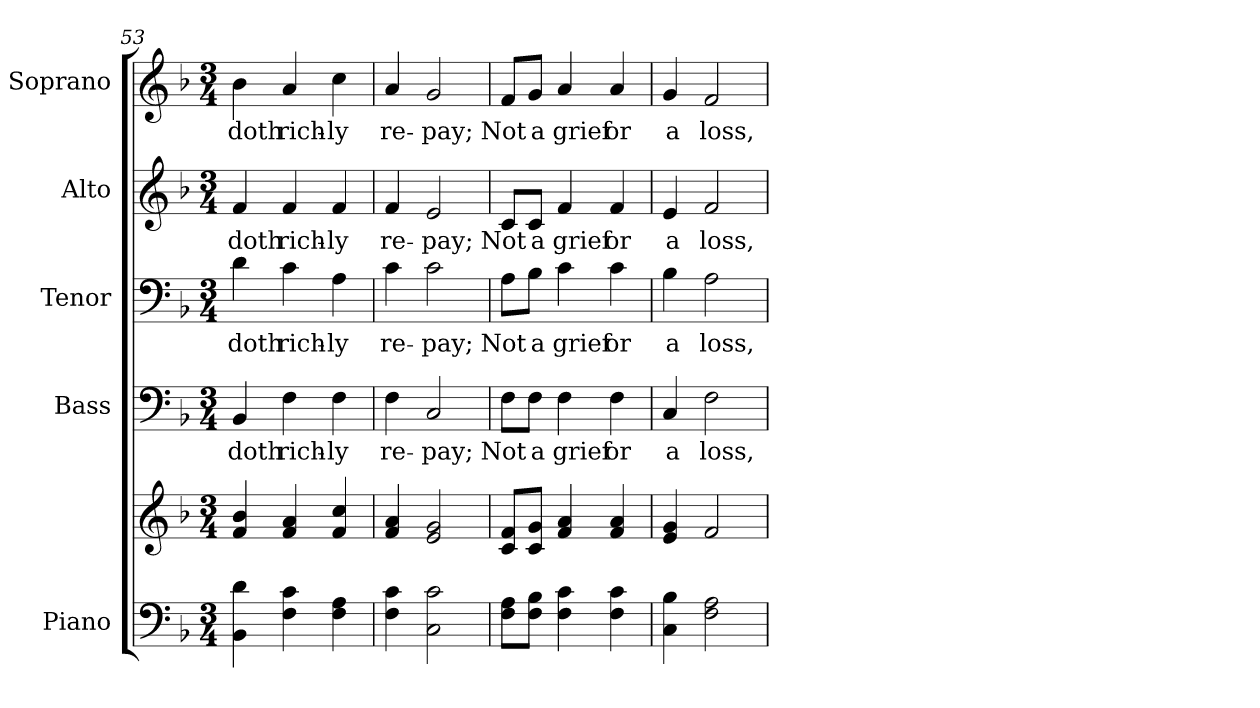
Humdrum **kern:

**kern	**kern	**kern	**text	**kern	**text	**kern	**text	**kern	**text
*part5	*part5	*part4	*part4	*part3	*part3	*part2	*part2	*part1	*part1
*staff6	*staff5	*staff4	*staff4	*staff3	*staff3	*staff2	*staff2	*staff1	*staff1
*I"Piano	*	*I"Bass	*	*I"Tenor	*	*I"Alto	*	*I"Soprano	*
*I'Pno.	*	*I'B.	*	*I'T.	*	*I'A.	*	*I'S.	*
!!LO:PB:g=z
*clefF4	*clefG2	*clefF4	*	*clefF4	*	*clefG2	*	*clefG2	*
*k[b-]	*k[b-]	*k[b-]	*	*k[b-]	*	*k[b-]	*	*k[b-]	*
*F:	*F:	*F:	*	*F:	*	*F:	*	*F:	*
*M3/4	*M3/4	*M3/4	*	*M3/4	*	*M3/4	*	*M3/4	*
=53	=53	=53	=53	=53	=53	=53	=53	=53	=53
!	!	!	!LO:LY:b:color=#000000	!	!	!	!	!	!
!	!	!	!	!	!LO:LY:b:color=#000000	!	!	!	!
!	!	!	!	!	!	!	!LO:LY:b:color=#000000	!	!
!	!	!	!	!	!	!	!	!	!LO:LY:b:color=#000000
4BB-i\ 4di	4fi/ 4b-i	4BB-i/	doth	4di\	doth	4fi/	doth	4b-i\	doth
!	!	!	!LO:LY:b:color=#000000	!	!	!	!	!	!
!	!	!	!	!	!LO:LY:b:color=#000000	!	!	!	!
!	!	!	!	!	!	!	!LO:LY:b:color=#000000	!	!
!	!	!	!	!	!	!	!	!	!LO:LY:b:color=#000000
4Fi\ 4ci	4fi/ 4ai	4Fi\	rich-	4ci\	rich-	4fi/	rich-	4ai/	rich-
!	!	!	!LO:LY:b:color=#000000	!	!	!	!	!	!
!	!	!	!	!	!LO:LY:b:color=#000000	!	!	!	!
!	!	!	!	!	!	!	!LO:LY:b:color=#000000	!	!
!	!	!	!	!	!	!	!	!	!LO:LY:b:color=#000000
4Fi\ 4Ai	4fi/ 4cci	4Fi\	-ly	4Ai\	-ly	4fi/	-ly	4cci\	-ly
=54	=54	=54	=54	=54	=54	=54	=54	=54	=54
!	!	!	!LO:LY:b:color=#000000	!	!	!	!	!	!
!	!	!	!	!	!LO:LY:b:color=#000000	!	!	!	!
!	!	!	!	!	!	!	!LO:LY:b:color=#000000	!	!
!	!	!	!	!	!	!	!	!	!LO:LY:b:color=#000000
4Fi\ 4ci	4fi/ 4ai	4Fi\	re-	4ci\	re-	4fi/	re-	4ai/	re-
!	!	!	!LO:LY:b:color=#000000	!	!	!	!	!	!
!	!	!	!	!	!LO:LY:b:color=#000000	!	!	!	!
!	!	!	!	!	!	!	!LO:LY:b:color=#000000	!	!
!	!	!	!	!	!	!	!	!	!LO:LY:b:color=#000000
2Ci\ 2ci	2ei/ 2gi	2Ci/	-pay;	2ci\	-pay;	2ei/	-pay;	2gi/	-pay;
=55	=55	=55	=55	=55	=55	=55	=55	=55	=55
!	!	!	!LO:LY:b:color=#000000	!	!	!	!	!	!
!	!	!	!	!	!LO:LY:b:color=#000000	!	!	!	!
!	!	!	!	!	!	!	!LO:LY:b:color=#000000	!	!
!	!	!	!	!	!	!	!	!	!LO:LY:b:color=#000000
8Fi\ 8AiL	8ci/ 8fiL	8Fi\L	Not	8Ai\L	Not	8ci/L	Not	8fi/L	Not
!	!	!	!LO:LY:b:color=#000000	!	!	!	!	!	!
!	!	!	!	!	!LO:LY:b:color=#000000	!	!	!	!
!	!	!	!	!	!	!	!LO:LY:b:color=#000000	!	!
!	!	!	!	!	!	!	!	!	!LO:LY:b:color=#000000
8Fi\ 8B-iJ	8ci/ 8giJ	8Fi\J	a	8B-i\J	a	8ci/J	a	8gi/J	a
!	!	!	!LO:LY:b:color=#000000	!	!	!	!	!	!
!	!	!	!	!	!LO:LY:b:color=#000000	!	!	!	!
!	!	!	!	!	!	!	!LO:LY:b:color=#000000	!	!
!	!	!	!	!	!	!	!	!	!LO:LY:b:color=#000000
4Fi\ 4ci	4fi/ 4ai	4Fi\	grief	4ci\	grief	4fi/	grief	4ai/	grief
!	!	!	!LO:LY:b:color=#000000	!	!	!	!	!	!
!	!	!	!	!	!LO:LY:b:color=#000000	!	!	!	!
!	!	!	!	!	!	!	!LO:LY:b:color=#000000	!	!
!	!	!	!	!	!	!	!	!	!LO:LY:b:color=#000000
4Fi\ 4ci	4fi/ 4ai	4Fi\	or	4ci\	or	4fi/	or	4ai/	or
=56	=56	=56	=56	=56	=56	=56	=56	=56	=56
!	!	!	!LO:LY:b:color=#000000	!	!	!	!	!	!
!	!	!	!	!	!LO:LY:b:color=#000000	!	!	!	!
!	!	!	!	!	!	!	!LO:LY:b:color=#000000	!	!
!	!	!	!	!	!	!	!	!	!LO:LY:b:color=#000000
4Ci\ 4B-i	4ei/ 4gi	4Ci/	a	4B-i\	a	4ei/	a	4gi/	a
!	!	!	!LO:LY:b:color=#000000	!	!	!	!	!	!
!	!	!	!	!	!LO:LY:b:color=#000000	!	!	!	!
!	!	!	!	!	!	!	!LO:LY:b:color=#000000	!	!
!	!	!	!	!	!	!	!	!	!LO:LY:b:color=#000000
2Fi\ 2Ai	2fi/	2Fi\	loss,	2Ai\	loss,	2fi/	loss,	2fi/	loss,
=	=	=	=	=	=	=	=	=	=
*-	*-	*-	*-	*-	*-	*-	*-	*-	*-
